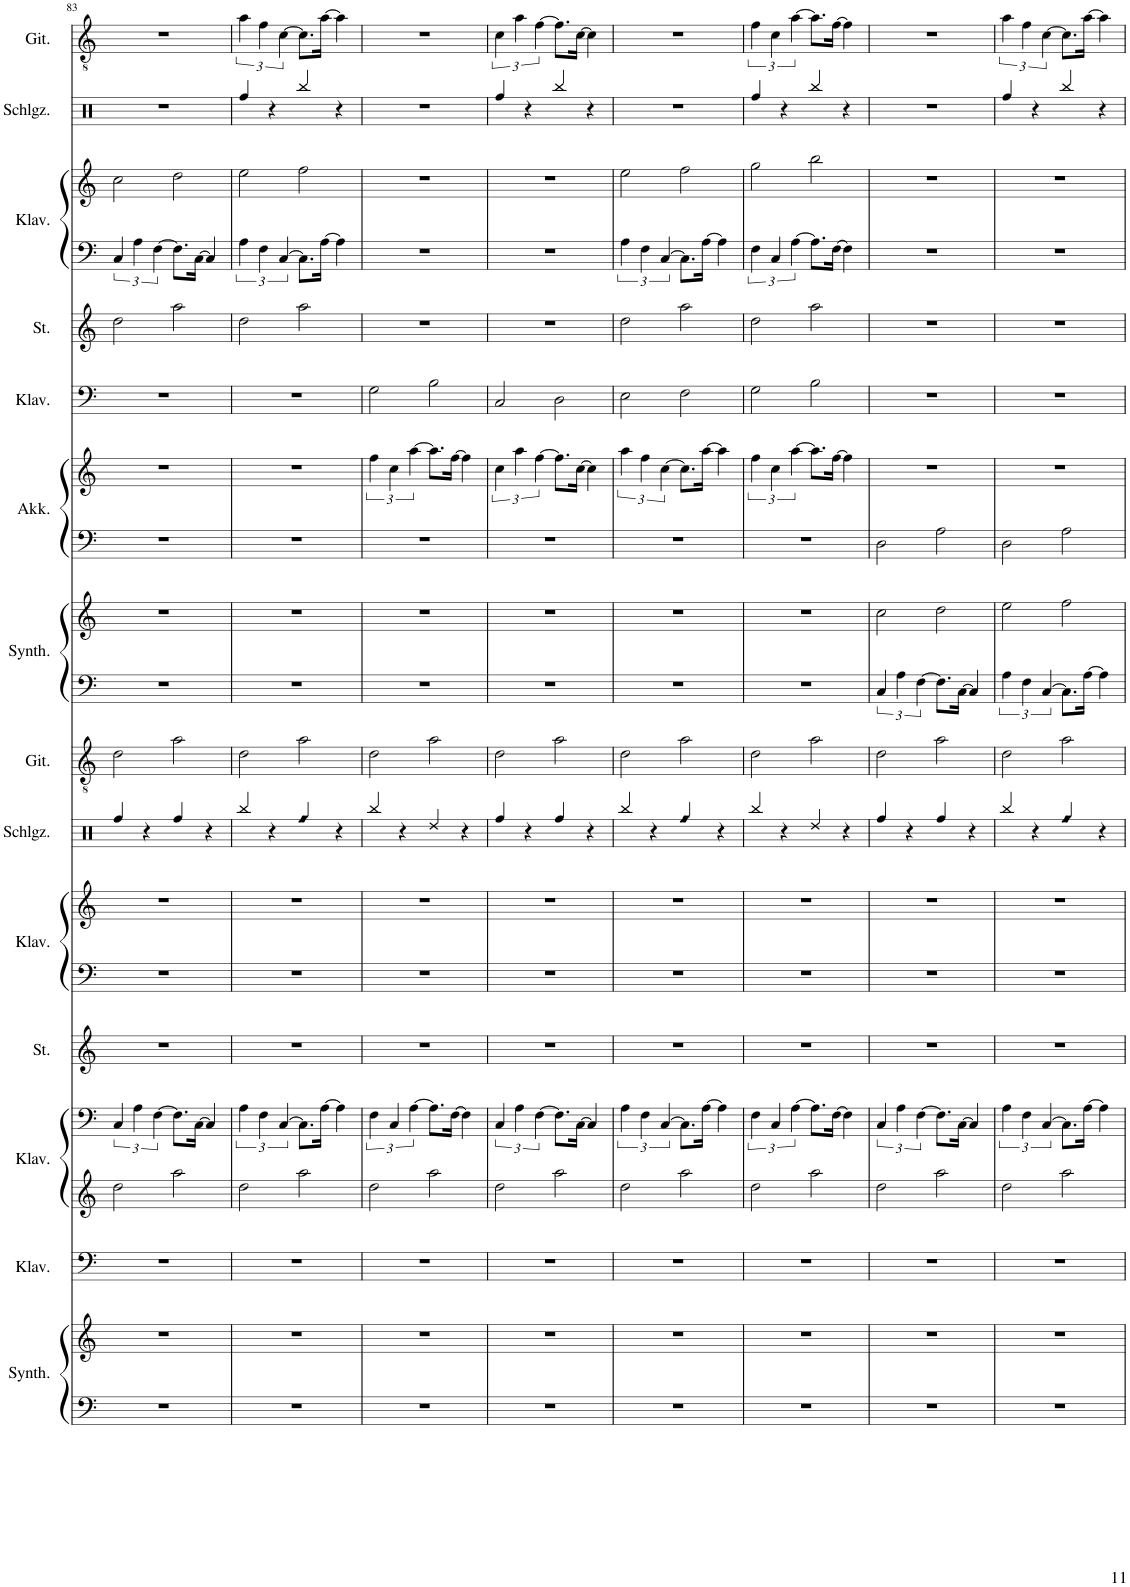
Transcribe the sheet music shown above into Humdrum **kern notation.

**kern	**kern	**kern	**kern	**kern	**kern	**kern	**kern	**kern	**kern	**kern	**kern	**kern	**kern	**kern	**kern	**kern	**kern	**kern	**kern
*part14	*part14	*part13	*part12	*part12	*part11	*part10	*part10	*part9	*part8	*part7	*part7	*part6	*part6	*part5	*part4	*part3	*part3	*part2	*part1
*staff20	*staff19	*staff18	*staff17	*staff16	*staff15	*staff14	*staff13	*staff12	*staff11	*staff10	*staff9	*staff8	*staff7	*staff6	*staff5	*staff4	*staff3	*staff2	*staff1
*I"Pad Synthesizer	*	*I"Klavier	*I"Klavier	*	*I"Streichinstrumente	*I"Klavier	*	*I"Schlagzeug	*I"Akustische Gitarre	*I"Pad Synthesizer	*	*I"Akkordeon	*	*I"Klavier	*I"Streichinstrumente	*I"Klavier	*	*I"Schlagzeug	*I"Akustische Gitarre
*I'Synth.	*	*I'Klav.	*I'Klav.	*	*I'St.	*I'Klav.	*	*I'Schlgz.	*I'Git.	*I'Synth.	*	*I'Akk.	*	*I'Klav.	*I'St.	*I'Klav.	*	*I'Schlgz.	*I'Git.
!!LO:PB:g=z
*clefF4	*clefG2	*clefF4	*clefG2	*clefF4	*clefG2	*clefF4	*clefG2	*clefX	*clefGv2	*clefF4	*clefG2	*clefF4	*clefG2	*clefF4	*clefG2	*clefF4	*clefG2	*clefX	*clefGv2
*k[]	*k[]	*k[]	*k[]	*k[]	*k[]	*k[]	*k[]	*k[]	*k[]	*k[]	*k[]	*k[]	*k[]	*k[]	*k[]	*k[]	*k[]	*k[]	*k[]
*M4/4	*M4/4	*M4/4	*M4/4	*M4/4	*M4/4	*M4/4	*M4/4	*M4/4	*M4/4	*M4/4	*M4/4	*M4/4	*M4/4	*M4/4	*M4/4	*M4/4	*M4/4	*M4/4	*M4/4
=83	=83	=83	=83	=83	=83	=83	=83	=83	=83	=83	=83	=83	=83	=83	=83	=83	=83	=83	=83
1r	1r	1r	2dd\	6C/	1r	1r	1r	4Rff/	2d\	1r	1r	1r	1r	1r	2dd\	6C/	2cc\	1r	1r
.	.	.	.	6A\	.	.	.	.	.	.	.	.	.	.	.	6A\	.	.	.
.	.	.	.	.	.	.	.	4r	.	.	.	.	.	.	.	.	.	.	.
.	.	.	.	[6F\	.	.	.	.	.	.	.	.	.	.	.	[6F\	.	.	.
.	.	.	2aa\	8.F\L]	.	.	.	4Rff/	2a\	.	.	.	.	.	2aa\	8.F\L]	2dd\	.	.
.	.	.	.	[16C\Jk	.	.	.	.	.	.	.	.	.	.	.	[16C\Jk	.	.	.
.	.	.	.	4C/]	.	.	.	4r	.	.	.	.	.	.	.	4C/]	.	.	.
=84	=84	=84	=84	=84	=84	=84	=84	=84	=84	=84	=84	=84	=84	=84	=84	=84	=84	=84	=84
1r	1r	1r	2dd\	6A\	1r	1r	1r	4Rbb/	2d\	1r	1r	1r	1r	1r	2dd\	6A\	2ee\	4Rff/	6a\
.	.	.	.	6F\	.	.	.	.	.	.	.	.	.	.	.	6F\	.	.	6f\
.	.	.	.	.	.	.	.	4r	.	.	.	.	.	.	.	.	.	4r	.
.	.	.	.	[6C/	.	.	.	.	.	.	.	.	.	.	.	[6C/	.	.	[6c\
!	!	!	!	!	!	!	!	!LO:N:head=diamond	!	!	!	!	!	!	!	!	!	!	!
.	.	.	2aa\	8.C\L]	.	.	.	4Rff/	2a\	.	.	.	.	.	2aa\	8.C\L]	2ff\	4Rbb/	8.c\L]
.	.	.	.	[16A\Jk	.	.	.	.	.	.	.	.	.	.	.	[16A\Jk	.	.	[16a\Jk
.	.	.	.	4A\]	.	.	.	4r	.	.	.	.	.	.	.	4A\]	.	4r	4a\]
=85	=85	=85	=85	=85	=85	=85	=85	=85	=85	=85	=85	=85	=85	=85	=85	=85	=85	=85	=85
1r	1r	1r	2dd\	6F\	1r	1r	1r	4Rbb/	2d\	1r	1r	1r	6ff\	2G\	1r	1r	1r	1r	1r
.	.	.	.	6C/	.	.	.	.	.	.	.	.	6cc\	.	.	.	.	.	.
.	.	.	.	.	.	.	.	4r	.	.	.	.	.	.	.	.	.	.	.
.	.	.	.	[6A\	.	.	.	.	.	.	.	.	[6aa\	.	.	.	.	.	.
.	.	.	2aa\	8.A\L]	.	.	.	4Rdd/	2a\	.	.	.	8.aa\L]	2B\	.	.	.	.	.
.	.	.	.	[16F\Jk	.	.	.	.	.	.	.	.	[16ff\Jk	.	.	.	.	.	.
.	.	.	.	4F\]	.	.	.	4r	.	.	.	.	4ff\]	.	.	.	.	.	.
=86	=86	=86	=86	=86	=86	=86	=86	=86	=86	=86	=86	=86	=86	=86	=86	=86	=86	=86	=86
1r	1r	1r	2dd\	6C/	1r	1r	1r	4Rff/	2d\	1r	1r	1r	6cc\	2C/	1r	1r	1r	4Rff/	6c\
.	.	.	.	6A\	.	.	.	.	.	.	.	.	6aa\	.	.	.	.	.	6a\
.	.	.	.	.	.	.	.	4r	.	.	.	.	.	.	.	.	.	4r	.
.	.	.	.	[6F\	.	.	.	.	.	.	.	.	[6ff\	.	.	.	.	.	[6f\
.	.	.	2aa\	8.F\L]	.	.	.	4Rff/	2a\	.	.	.	8.ff\L]	2D\	.	.	.	4Rbb/	8.f\L]
.	.	.	.	[16C\Jk	.	.	.	.	.	.	.	.	[16cc\Jk	.	.	.	.	.	[16c\Jk
.	.	.	.	4C/]	.	.	.	4r	.	.	.	.	4cc\]	.	.	.	.	4r	4c\]
=87	=87	=87	=87	=87	=87	=87	=87	=87	=87	=87	=87	=87	=87	=87	=87	=87	=87	=87	=87
1r	1r	1r	2dd\	6A\	1r	1r	1r	4Rbb/	2d\	1r	1r	1r	6aa\	2E\	2dd\	6A\	2ee\	1r	1r
.	.	.	.	6F\	.	.	.	.	.	.	.	.	6ff\	.	.	6F\	.	.	.
.	.	.	.	.	.	.	.	4r	.	.	.	.	.	.	.	.	.	.	.
.	.	.	.	[6C/	.	.	.	.	.	.	.	.	[6cc\	.	.	[6C/	.	.	.
!	!	!	!	!	!	!	!	!LO:N:head=diamond	!	!	!	!	!	!	!	!	!	!	!
.	.	.	2aa\	8.C\L]	.	.	.	4Rff/	2a\	.	.	.	8.cc\L]	2F\	2aa\	8.C\L]	2ff\	.	.
.	.	.	.	[16A\Jk	.	.	.	.	.	.	.	.	[16aa\Jk	.	.	[16A\Jk	.	.	.
.	.	.	.	4A\]	.	.	.	4r	.	.	.	.	4aa\]	.	.	4A\]	.	.	.
=88	=88	=88	=88	=88	=88	=88	=88	=88	=88	=88	=88	=88	=88	=88	=88	=88	=88	=88	=88
1r	1r	1r	2dd\	6F\	1r	1r	1r	4Rbb/	2d\	1r	1r	1r	6ff\	2G\	2dd\	6F\	2gg\	4Rff/	6f\
.	.	.	.	6C/	.	.	.	.	.	.	.	.	6cc\	.	.	6C/	.	.	6c\
.	.	.	.	.	.	.	.	4r	.	.	.	.	.	.	.	.	.	4r	.
.	.	.	.	[6A\	.	.	.	.	.	.	.	.	[6aa\	.	.	[6A\	.	.	[6a\
.	.	.	2aa\	8.A\L]	.	.	.	4Rdd/	2a\	.	.	.	8.aa\L]	2B\	2aa\	8.A\L]	2bb\	4Rbb/	8.a\L]
.	.	.	.	[16F\Jk	.	.	.	.	.	.	.	.	[16ff\Jk	.	.	[16F\Jk	.	.	[16f\Jk
.	.	.	.	4F\]	.	.	.	4r	.	.	.	.	4ff\]	.	.	4F\]	.	4r	4f\]
=89	=89	=89	=89	=89	=89	=89	=89	=89	=89	=89	=89	=89	=89	=89	=89	=89	=89	=89	=89
1r	1r	1r	2dd\	6C/	1r	1r	1r	4Rff/	2d\	6C/	2cc\	2D\	1r	1r	1r	1r	1r	1r	1r
.	.	.	.	6A\	.	.	.	.	.	6A\	.	.	.	.	.	.	.	.	.
.	.	.	.	.	.	.	.	4r	.	.	.	.	.	.	.	.	.	.	.
.	.	.	.	[6F\	.	.	.	.	.	[6F\	.	.	.	.	.	.	.	.	.
.	.	.	2aa\	8.F\L]	.	.	.	4Rff/	2a\	8.F\L]	2dd\	2A\	.	.	.	.	.	.	.
.	.	.	.	[16C\Jk	.	.	.	.	.	[16C\Jk	.	.	.	.	.	.	.	.	.
.	.	.	.	4C/]	.	.	.	4r	.	4C/]	.	.	.	.	.	.	.	.	.
=90	=90	=90	=90	=90	=90	=90	=90	=90	=90	=90	=90	=90	=90	=90	=90	=90	=90	=90	=90
1r	1r	1r	2dd\	6A\	1r	1r	1r	4Rbb/	2d\	6A\	2ee\	2D\	1r	1r	1r	1r	1r	4Rff/	6a\
.	.	.	.	6F\	.	.	.	.	.	6F\	.	.	.	.	.	.	.	.	6f\
.	.	.	.	.	.	.	.	4r	.	.	.	.	.	.	.	.	.	4r	.
.	.	.	.	[6C/	.	.	.	.	.	[6C/	.	.	.	.	.	.	.	.	[6c\
!	!	!	!	!	!	!	!	!LO:N:head=diamond	!	!	!	!	!	!	!	!	!	!	!
.	.	.	2aa\	8.C\L]	.	.	.	4Rff/	2a\	8.C\L]	2ff\	2A\	.	.	.	.	.	4Rbb/	8.c\L]
.	.	.	.	[16A\Jk	.	.	.	.	.	[16A\Jk	.	.	.	.	.	.	.	.	[16a\Jk
.	.	.	.	4A\]	.	.	.	4r	.	4A\]	.	.	.	.	.	.	.	4r	4a\]
=	=	=	=	=	=	=	=	=	=	=	=	=	=	=	=	=	=	=	=
*-	*-	*-	*-	*-	*-	*-	*-	*-	*-	*-	*-	*-	*-	*-	*-	*-	*-	*-	*-
